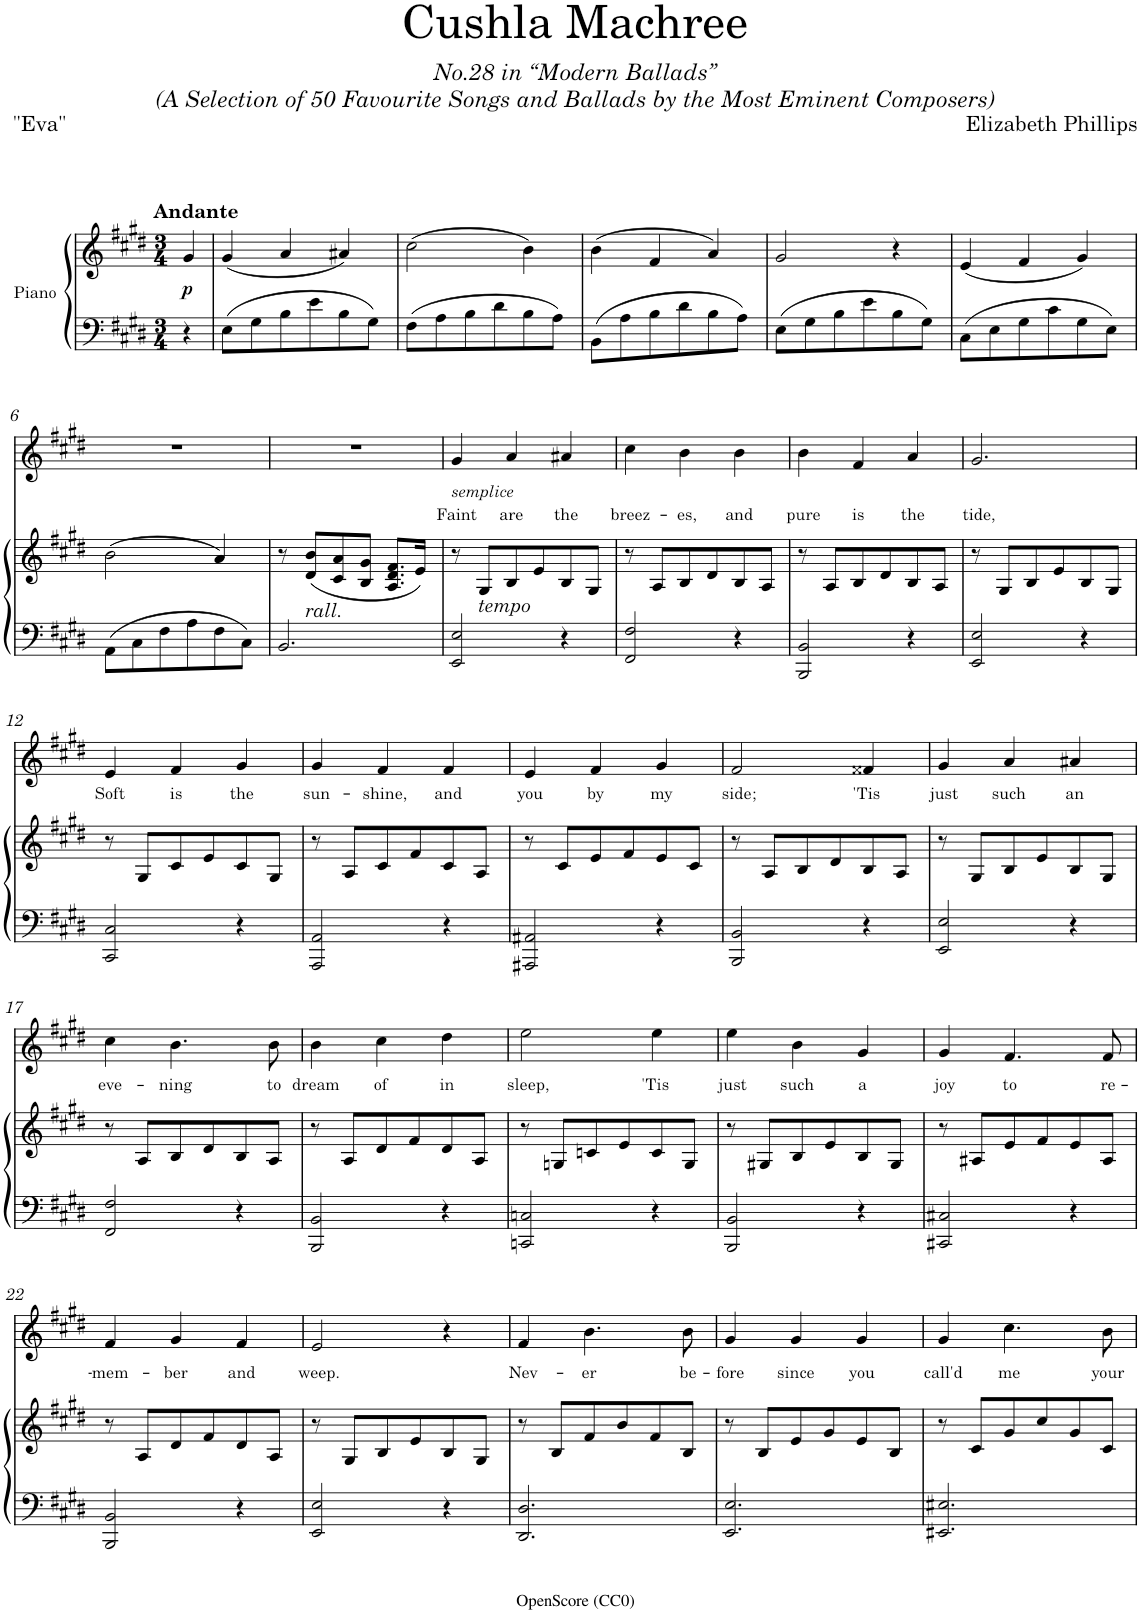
**kern	**kern	**dynam	**kern	**text
*part2	*part2	*part2	*part1	*part1
*staff3	*staff2	*staff2/3	*staff1	*staff1
*I"Piano	*	*	*I"Voice	*
*I'Pno	*	*	*	*
*clefF4	*clefG2	*	*clefG2	*
*k[f#c#g#d#]	*k[f#c#g#d#]	*	*k[f#c#g#d#]	*
*M3/4	*M3/4	*	*M3/4	*
=	=	=	=	=
!	!	!	!LO:TX:a:B:t=Andante	!
!	!	!LO:DY:b	!	!
4r	4g#/	p	4r	.
=1	=1	=1	=1	=1
8E\L	(4g#/	.	2.r	.
8G#\	.	.	.	.
8B\	4a/	.	.	.
8e\	.	.	.	.
8B\	4a#X/)	.	.	.
8G#\J	.	.	.	.
=2	=2	=2	=2	=2
8F#\L	(2cc#\	.	2.r	.
8A\	.	.	.	.
8B\	.	.	.	.
8d#\	.	.	.	.
8B\	4b\)	.	.	.
8A\J	.	.	.	.
=3	=3	=3	=3	=3
8BB\L	(4b\	.	2.r	.
8A\	.	.	.	.
8B\	4f#/	.	.	.
8d#\	.	.	.	.
8B\	4a/)	.	.	.
8A\J	.	.	.	.
=4	=4	=4	=4	=4
8E\L	2g#/	.	2.r	.
8G#\	.	.	.	.
8B\	.	.	.	.
8e\	.	.	.	.
8B\	4r	.	.	.
8G#\J	.	.	.	.
=5	=5	=5	=5	=5
8C#\L	(4e/	.	2.r	.
8E\	.	.	.	.
8G#\	4f#/	.	.	.
8c#\	.	.	.	.
8G#\	4g#/)	.	.	.
8E\J	.	.	.	.
!!LO:LB:g=z
=6	=6	=6	=6	=6
8AA\L	(2b\	.	2.r	.
8C#\	.	.	.	.
8F#\	.	.	.	.
8A\	.	.	.	.
8F#\	4a/)	.	.	.
8C#\J	.	.	.	.
=7	=7	=7	=7	=7
2.BB/	8r	.	2.r	.
!	!LO:TX:b:i:t=rall.	!	!	!
.	(8d#/ 8b/L	.	.	.
.	8c#/ 8a/	.	.	.
.	8B/ 8g#/J	.	.	.
.	8.A/ 8.d#/ 8.f#/L	.	.	.
.	16e/Jk)	.	.	.
=8	=8	=8	=8	=8
!	!	!	!LO:TX:b:i:t=semplice	!
!	!	!	!	!LO:LY:b
2EE/ 2E/	8r	.	4g#/	Faint
!	!LO:TX:b:i:t=tempo	!	!	!
.	8G#/L	.	.	.
!	!	!	!	!LO:LY:b
.	8B/	.	4a/	are
.	8e/	.	.	.
!	!	!	!	!LO:LY:b
4r	8B/	.	4a#X/	the
.	8G#/J	.	.	.
=9	=9	=9	=9	=9
!	!	!	!	!LO:LY:b
2FF#/ 2F#/	8r	.	4cc#\	breez-
.	8A/L	.	.	.
!	!	!	!	!LO:LY:b
.	8B/	.	4b\	-es,
.	8d#/	.	.	.
!	!	!	!	!LO:LY:b
4r	8B/	.	4b\	and
.	8A/J	.	.	.
=10	=10	=10	=10	=10
!	!	!	!	!LO:LY:b
2BBB/ 2BB/	8r	.	4b\	pure
.	8A/L	.	.	.
!	!	!	!	!LO:LY:b
.	8B/	.	4f#/	is
.	8d#/	.	.	.
!	!	!	!	!LO:LY:b
4r	8B/	.	4a/	the
.	8A/J	.	.	.
=11	=11	=11	=11	=11
!	!	!	!	!LO:LY:b
2EE/ 2E/	8r	.	2.g#/	tide,
.	8G#/L	.	.	.
.	8B/	.	.	.
.	8e/	.	.	.
4r	8B/	.	.	.
.	8G#/J	.	.	.
!!LO:LB:g=z
=12	=12	=12	=12	=12
!	!	!	!	!LO:LY:b
2CC#/ 2C#/	8r	.	4e/	Soft
.	8G#/L	.	.	.
!	!	!	!	!LO:LY:b
.	8c#/	.	4f#/	is
.	8e/	.	.	.
!	!	!	!	!LO:LY:b
4r	8c#/	.	4g#/	the
.	8G#/J	.	.	.
=13	=13	=13	=13	=13
!	!	!	!	!LO:LY:b
2AAA/ 2AA/	8r	.	4g#/	sun-
.	8A/L	.	.	.
!	!	!	!	!LO:LY:b
.	8c#/	.	4f#/	-shine,
.	8f#/	.	.	.
!	!	!	!	!LO:LY:b
4r	8c#/	.	4f#/	and
.	8A/J	.	.	.
=14	=14	=14	=14	=14
!	!	!	!	!LO:LY:b
2AAA#X/ 2AA#X/	8r	.	4e/	you
.	8c#/L	.	.	.
!	!	!	!	!LO:LY:b
.	8e/	.	4f#/	by
.	8f#/	.	.	.
!	!	!	!	!LO:LY:b
4r	8e/	.	4g#/	my
.	8c#/J	.	.	.
=15	=15	=15	=15	=15
!	!	!	!	!LO:LY:b
2BBB/ 2BB/	8r	.	2f#/	side;
.	8A/L	.	.	.
.	8B/	.	.	.
.	8d#/	.	.	.
!	!	!	!	!LO:LY:b
4r	8B/	.	4f##X/	'Tis
.	8A/J	.	.	.
=16	=16	=16	=16	=16
!	!	!	!	!LO:LY:b
2EE/ 2E/	8r	.	4g#/	just
.	8G#/L	.	.	.
!	!	!	!	!LO:LY:b
.	8B/	.	4a/	such
.	8e/	.	.	.
!	!	!	!	!LO:LY:b
4r	8B/	.	4a#X/	an
.	8G#/J	.	.	.
!!LO:LB:g=z
=17	=17	=17	=17	=17
!	!	!	!	!LO:LY:b
2FF#/ 2F#/	8r	.	4cc#\	eve-
.	8A/L	.	.	.
!	!	!	!	!LO:LY:b
.	8B/	.	4.b\	-ning
.	8d#/	.	.	.
4r	8B/	.	.	.
!	!	!	!	!LO:LY:b
.	8A/J	.	8b\	to
=18	=18	=18	=18	=18
!	!	!	!	!LO:LY:b
2BBB/ 2BB/	8r	.	4b\	dream
.	8A/L	.	.	.
!	!	!	!	!LO:LY:b
.	8d#/	.	4cc#\	of
.	8f#/	.	.	.
!	!	!	!	!LO:LY:b
4r	8d#/	.	4dd#\	in
.	8A/J	.	.	.
=19	=19	=19	=19	=19
!	!	!	!	!LO:LY:b
2CCn/ 2Cn/	8r	.	2ee\	sleep,
.	8Gn/L	.	.	.
.	8cn/	.	.	.
.	8e/	.	.	.
!	!	!	!	!LO:LY:b
4r	8c/	.	4ee\	'Tis
.	8G/J	.	.	.
=20	=20	=20	=20	=20
!	!	!	!	!LO:LY:b
2BBB/ 2BB/	8r	.	4ee\	just
.	8G#X/L	.	.	.
!	!	!	!	!LO:LY:b
.	8B/	.	4b\	such
.	8e/	.	.	.
!	!	!	!	!LO:LY:b
4r	8B/	.	4g#/	a
.	8G#/J	.	.	.
=21	=21	=21	=21	=21
!	!	!	!	!LO:LY:b
2CC#X/ 2C#X/	8r	.	4g#/	joy
.	8A#X/L	.	.	.
!	!	!	!	!LO:LY:b
.	8e/	.	4.f#/	to
.	8f#/	.	.	.
4r	8e/	.	.	.
!	!	!	!	!LO:LY:b
.	8A#/J	.	8f#/	re-
!!LO:LB:g=z
=22	=22	=22	=22	=22
!	!	!	!	!LO:LY:b
2BBB/ 2BB/	8r	.	4f#/	-mem-
.	8A/L	.	.	.
!	!	!	!	!LO:LY:b
.	8d#/	.	4g#/	-ber
.	8f#/	.	.	.
!	!	!	!	!LO:LY:b
4r	8d#/	.	4f#/	and
.	8A/J	.	.	.
=23	=23	=23	=23	=23
!	!	!	!	!LO:LY:b
2EE/ 2E/	8r	.	2e/	weep.
.	8G#/L	.	.	.
.	8B/	.	.	.
.	8e/	.	.	.
4r	8B/	.	4r	.
.	8G#/J	.	.	.
=24	=24	=24	=24	=24
!	!	!	!	!LO:LY:b
2.DD#/ 2.D#/	8r	.	4f#/	Nev-
.	8B/L	.	.	.
!	!	!	!	!LO:LY:b
.	8f#/	.	4.b\	-er
.	8b/	.	.	.
.	8f#/	.	.	.
!	!	!	!	!LO:LY:b
.	8B/J	.	8b\	be-
=25	=25	=25	=25	=25
!	!	!	!	!LO:LY:b
2.EE/ 2.E/	8r	.	4g#/	-fore
.	8B/L	.	.	.
!	!	!	!	!LO:LY:b
.	8e/	.	4g#/	since
.	8g#/	.	.	.
!	!	!	!	!LO:LY:b
.	8e/	.	4g#/	you
.	8B/J	.	.	.
=26	=26	=26	=26	=26
!	!	!	!	!LO:LY:b
2.EE#X/ 2.E#X/	8r	.	4g#/	call'd
.	8c#/L	.	.	.
!	!	!	!	!LO:LY:b
.	8g#/	.	4.cc#\	me
.	8cc#/	.	.	.
.	8g#/	.	.	.
!	!	!	!	!LO:LY:b
.	8c#/J	.	8b\	your
=	=	=	=	=
*-	*-	*-	*-	*-
